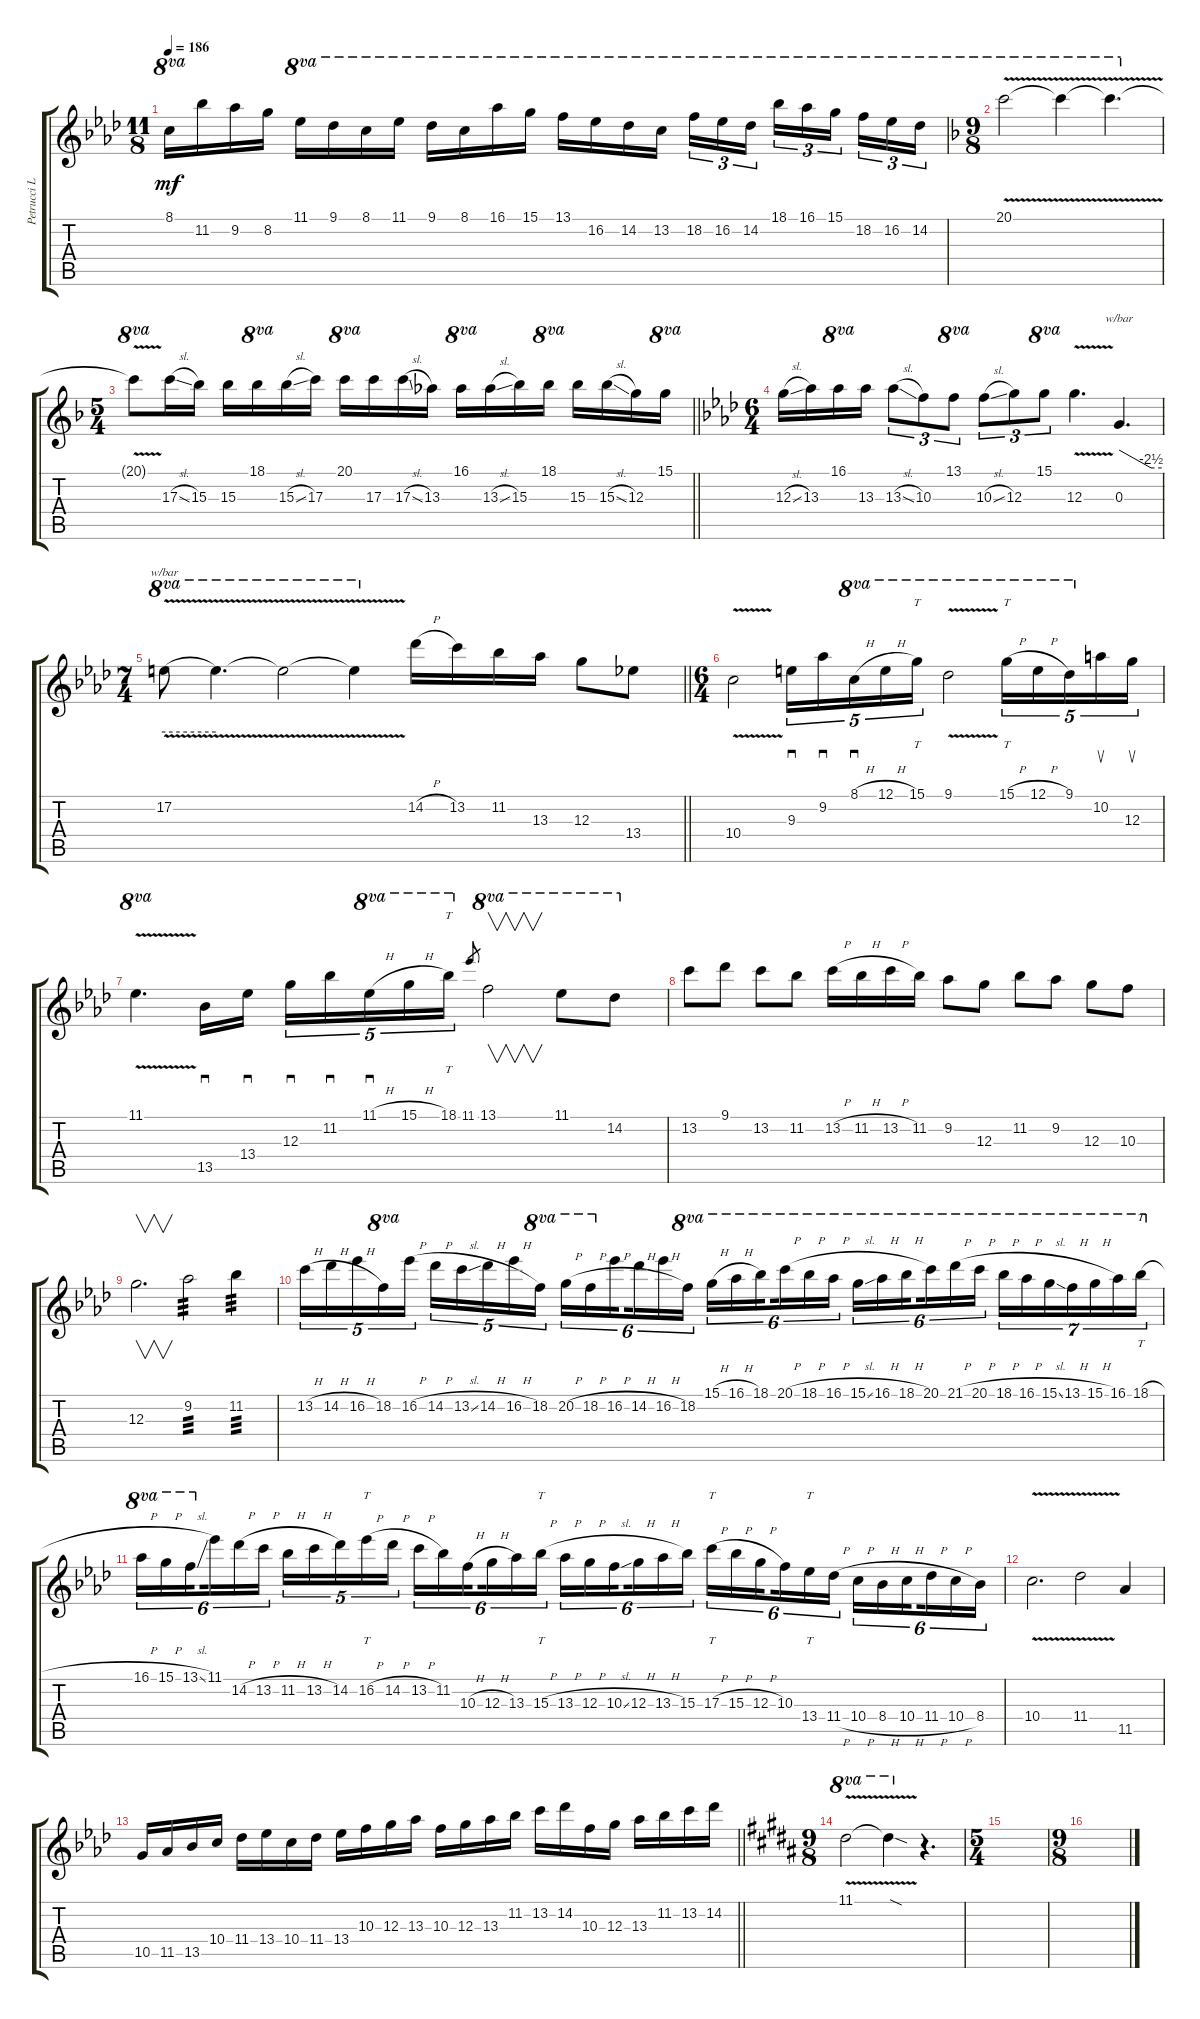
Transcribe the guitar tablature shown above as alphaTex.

\track ("Petrucci Lead" "Petrucci L") {instrument distortionguitar}
\staff {score tabs}
\tuning (E4 B3 G3 D3 A2 E2) {hide}
\ts (11 8)
\tempo 186
\clef g2
\ks ab
8.1.16{ot 8va dy mf} 11.2.16 9.2.16 8.2.16 11.1.16{ot 8va} 9.1.16{ot 8va} 8.1.16{ot 8va} 11.1.16{ot 8va} 9.1.16{ot 8va} 8.1.16{ot 8va} 16.1.16{ot 8va} 15.1.16{ot 8va} 13.1.16{ot 8va} 16.2.16{ot 8va} 14.2.16{ot 8va} 13.2.16{ot 8va} 18.2.16{tu (3 2) ot 8va} 16.2.16{tu (3 2) ot 8va} 14.2.16{tu (3 2) ot 8va} 18.1.16{tu (3 2) ot 8va} 16.1.16{tu (3 2) ot 8va} 15.1.16{tu (3 2) ot 8va} 18.2.16{tu (3 2) ot 8va} 16.2.16{tu (3 2) ot 8va} 14.2.16{tu (3 2) ot 8va} |
\ts (9 8)
\ks f
20.1{v}.2{ot 8va} 20.1{v t}.4{ot 8va} 20.1{v t}.4{d ot 8va} |
\ts (5 4)
\barLineRight lightlight
20.1{t}.8{ot 8va} 17.3{sl}.16 15.3.16 15.3.16 18.1.16{ot 8va} 15.3{sl}.16 17.3.16 20.1.16{ot 8va} 17.3.16 17.3{sl}.16 13.3.16 16.1.16{ot 8va} 13.3{sl}.16 15.3.16 18.1.16{ot 8va} 15.3.16 15.3{sl}.16 12.3.16 15.1.16{ot 8va} |
\ts (6 4)
\ks ab
12.3{sl}.16 13.3.16 16.1.16{ot 8va} 13.3.16 13.3{sl}.8{tu (3 2)} 10.3.8{tu (3 2)} 13.1.8{tu (3 2) ot 8va} 10.3{sl}.8{tu (3 2)} 12.3.8{tu (3 2)} 15.1.8{tu (3 2) ot 8va} 12.3{v}.4{d} 0.3.4{d tbe (custom default 0 0 45 -10 60 -10)} |
\ts (7 4)
\barLineRight lightlight
17.2{v}.8{tbe (hold default 0 0 60 0) ot 8va} 17.2{v t}.4{d ot 8va} 17.2{v t}.2{ot 8va} 17.2{t}.4{ot 8va} 14.2{h}.16 13.2.16 11.2.16 13.3.16 12.3.8 13.4.8 |
\ts (6 4)
10.4{v}.2 9.3.16{sd tu (5 4)} 9.2.16{sd tu (5 4)} 8.1{h}.16{sd tu (5 4) ot 8va} 12.1{h}.16{tu (5 4) ot 8va} 15.1.16{tt tu (5 4) ot 8va} 9.1{v}.2{ot 8va} 15.1{h}.16{tt tu (5 4) ot 8va} 12.1{h}.16{tu (5 4) ot 8va} 9.1.16{tu (5 4) ot 8va} 10.2.16{su tu (5 4)} 12.3.16{su tu (5 4)} |
11.1{v}.4{d ot 8va} 13.5.16{sd} 13.4.16{sd beam splitsecondary} 12.3.16{sd tu (5 4)} 11.2.16{sd tu (5 4)} 11.1{h}.16{sd tu (5 4) ot 8va} 15.1{h}.16{tu (5 4) ot 8va} 18.1.16{tt tu (5 4) ot 8va} 11.1.8{gr} 13.1.2{v ot 8va} 11.1.8{ot 8va} 14.2.8{ot 8va} |
13.2.8 9.1.8 13.2.8 11.2.8 13.2{h}.16 11.2{h}.16 13.2{h}.16 11.2.16 9.2.8 12.3.8 11.2.8 9.2.8 12.3.8 10.3.8 |
12.3.2{v d} 9.2.2{tp 3} 11.2.4{tp 3} |
13.2{h}.16{tu (5 4)} 14.2{h}.16{tu (5 4)} 16.2{h}.16{tu (5 4)} 18.2.16{tu (5 4) ot 8va} 16.2{h}.16{tu (5 4) beam splitsecondary} 14.2{h}.16{tu (5 4)} 13.2{sl}.16{tu (5 4)} 14.2{h}.16{tu (5 4)} 16.2{h}.16{tu (5 4)} 18.2.16{tu (5 4) ot 8va beam splitsecondary} 20.2{h}.16{tu (6 4) ot 8va} 18.2{h}.16{tu (6 4) ot 8va} 16.2{h}.16{tu (6 4) beam splitsecondary} 14.2{h}.16{tu (6 4)} 16.2{h}.16{tu (6 4)} 18.2.16{tu (6 4) ot 8va} 15.1{h}.16{tu (6 4) ot 8va} 16.1{h}.16{tu (6 4) ot 8va} 18.1.16{tu (6 4) ot 8va beam splitsecondary} 20.1{h}.16{tu (6 4) ot 8va} 18.1{h}.16{tu (6 4) ot 8va} 16.1{h}.16{tu (6 4) ot 8va beam splitsecondary} 15.1{sl}.16{tu (6 4) ot 8va} 16.1{h}.16{tu (6 4) ot 8va} 18.1{h}.16{tu (6 4) ot 8va beam splitsecondary} 20.1.16{tu (6 4) ot 8va} 21.1{h}.16{tu (6 4) ot 8va} 20.1{h}.16{tu (6 4) ot 8va beam splitsecondary} 18.1{h}.16{tu (7 4) ot 8va} 16.1{h}.16{tu (7 4) ot 8va} 15.1{sl}.16{tu (7 4) ot 8va} 13.1{h}.16{tu (7 4) ot 8va} 15.1{h}.16{tu (7 4) ot 8va} 16.1.16{tu (7 4) ot 8va} 18.1{h}.16{tt tu (7 4) ot 8va} |
16.1{h}.16{tu (6 4) ot 8va} 15.1{h}.16{tu (6 4) ot 8va} 13.1{sl}.16{tu (6 4) ot 8va beam splitsecondary} 11.1.16{tu (6 4)} 14.2{h}.16{tu (6 4)} 13.2{h}.16{tu (6 4) beam splitsecondary} 11.2{h}.16{tu (5 4)} 13.2{h}.16{tu (5 4)} 14.2.16{tu (5 4)} 16.2{h}.16{tt tu (5 4)} 14.2{h}.16{tu (5 4) beam splitsecondary} 13.2{h}.16{tu (6 4)} 11.2.16{tu (6 4)} 10.3{h}.16{tu (6 4) beam splitsecondary} 12.3{h}.16{tu (6 4)} 13.3.16{tu (6 4)} 15.3{h}.16{tt tu (6 4)} 13.3{h}.16{tu (6 4)} 12.3{h}.16{tu (6 4)} 10.3{sl}.16{tu (6 4) beam splitsecondary} 12.3{h}.16{tu (6 4)} 13.3{h}.16{tu (6 4)} 15.3.16{tu (6 4) beam splitsecondary} 17.3{h}.16{tt tu (6 4)} 15.3{h}.16{tu (6 4)} 12.3{h}.16{tu (6 4) beam splitsecondary} 10.3.16{tu (6 4)} 13.4.16{tt tu (6 4)} 11.4{h}.16{tu (6 4) beam splitsecondary} 10.4{h}.16{tu (6 4)} 8.4{h}.16{tu (6 4)} 10.4{h}.16{tu (6 4) beam splitsecondary} 11.4{h}.16{tu (6 4)} 10.4{h}.16{tu (6 4)} 8.4.16{tu (6 4)} |
10.4{v}.2{d} 11.4{v}.2 11.5.4 |
\barLineRight lightlight
10.5.16 11.5.16 13.5.16 10.4.16 11.4.16 13.4.16 10.4.16 11.4.16 13.4.16 10.3.16 12.3.16 13.3.16 10.3.16 12.3.16 13.3.16 11.2.16 13.2.16 14.2.16 10.3.16 12.3.16 13.3.16 11.2.16 13.2.16 14.2.16 |
\ts (9 8)
\ks b
11.1{v}.2{ot 8va} 11.1{sod t}.4{ot 8va} r.4{d} |
\ts (5 4)
|
\ts (9 8)
